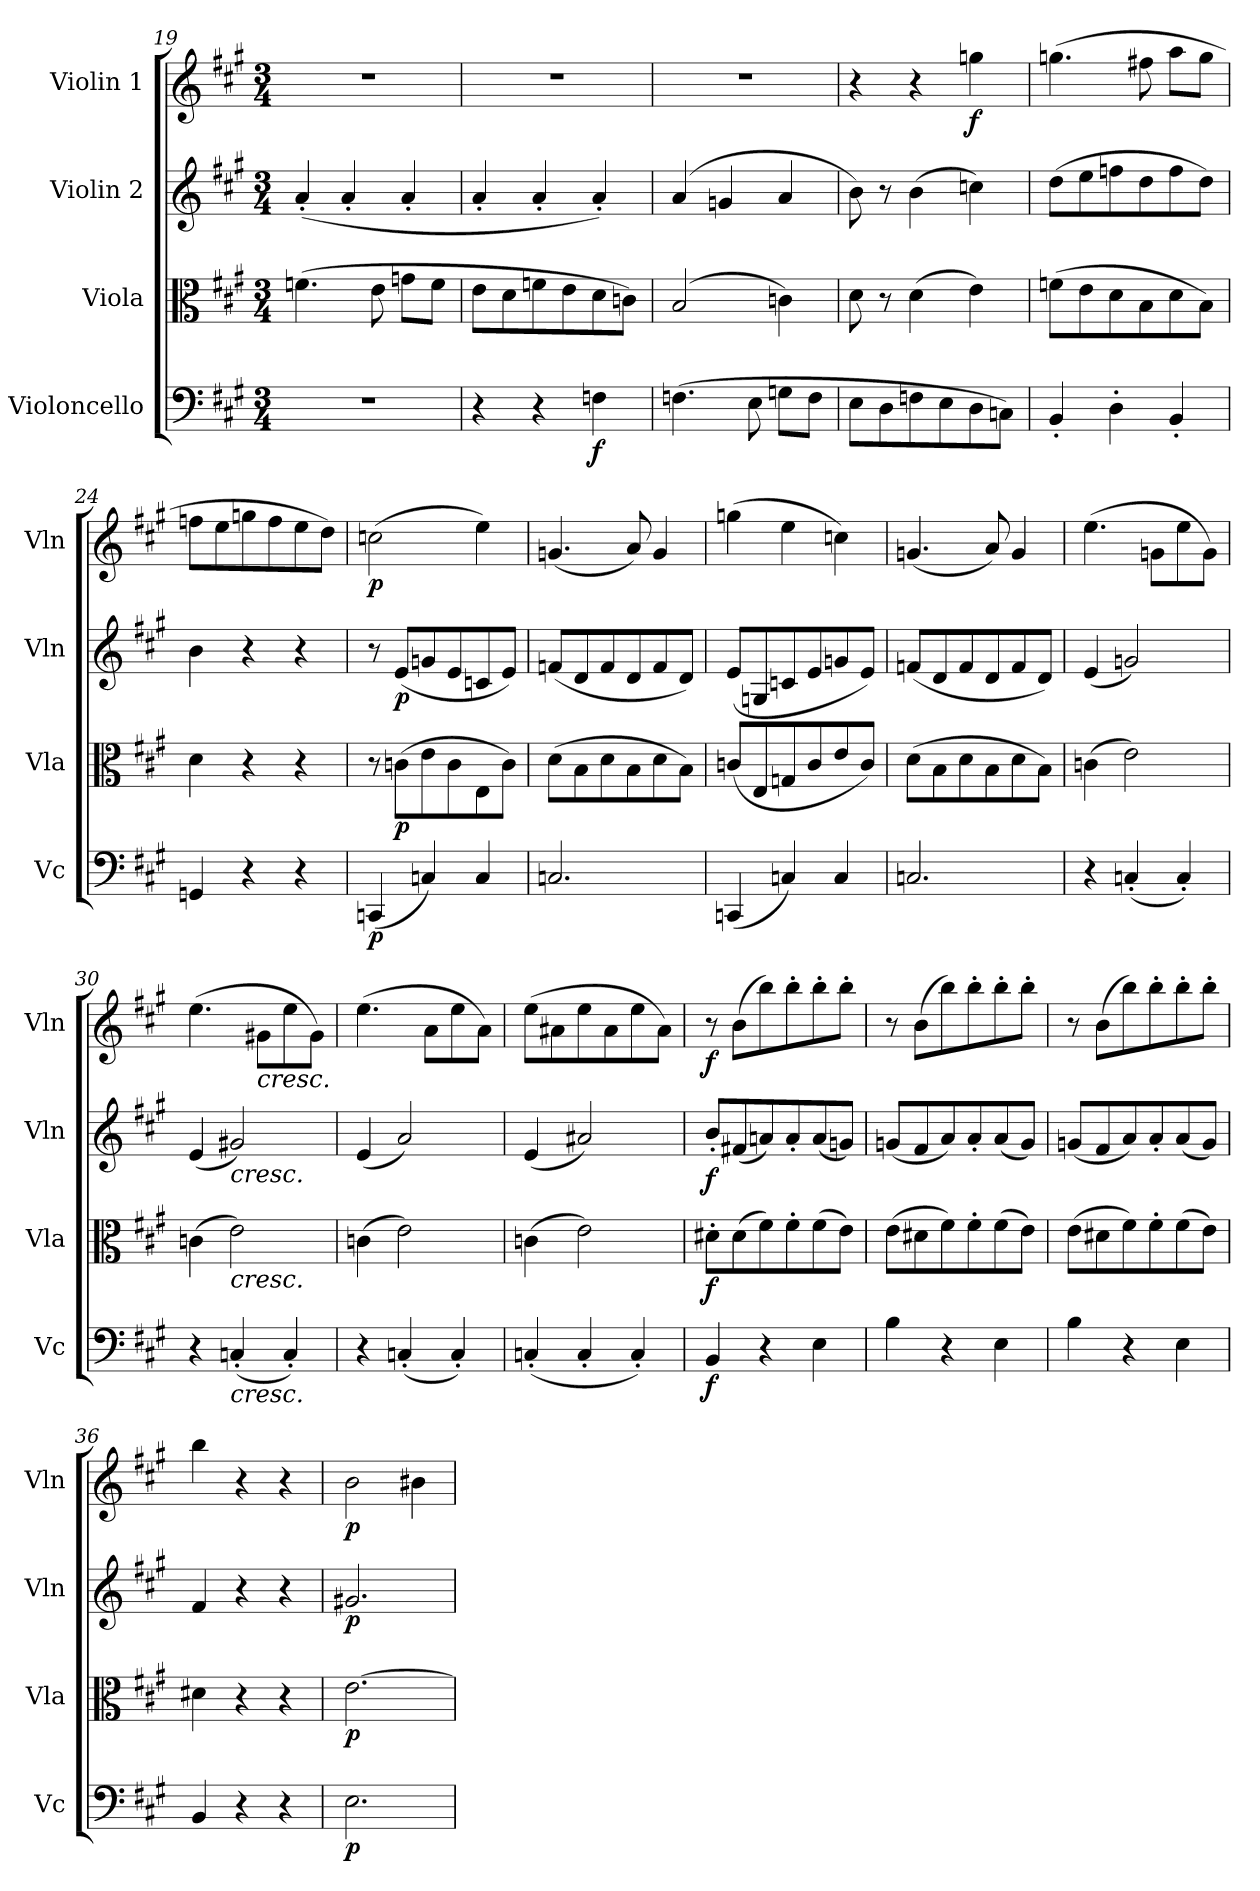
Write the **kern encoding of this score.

**kern	**dynam	**kern	**dynam	**kern	**dynam	**kern	**dynam
*part4	*part4	*part3	*part3	*part2	*part2	*part1	*part1
*staff4	*staff4	*staff3	*staff3	*staff2	*staff2	*staff1	*staff1
*I"Violoncello	*	*I"Viola	*	*I"Violin 2	*	*I"Violin 1	*
*I'Vc	*	*I'Vla	*	*I'Vln	*	*I'Vln	*
*clefF4	*	*clefC3	*	*clefG2	*	*clefG2	*
*k[f#c#g#]	*	*k[f#c#g#]	*	*k[f#c#g#]	*	*k[f#c#g#]	*
*M3/4	*	*M3/4	*	*M3/4	*	*M3/4	*
=19	=19	=19	=19	=19	=19	=19	=19
2.r	.	(>4.fn\	.	(<4a'/	.	2.r	.
.	.	.	.	4a'/	.	.	.
.	.	8e\	.	.	.	.	.
.	.	8gn\L	.	4a'/	.	.	.
.	.	8f\J	.	.	.	.	.
=20	=20	=20	=20	=20	=20	=20	=20
4r	.	8e\L	.	4a'/	.	2.r	.
.	.	8d\	.	.	.	.	.
4r	.	8fn\	.	4a'/	.	.	.
.	.	8e\	.	.	.	.	.
!	!LO:DY:b	!	!	!	!	!	!
4Fn\	f	8d\	.	4a'/)	.	.	.
.	.	8cn\J)	.	.	.	.	.
=21	=21	=21	=21	=21	=21	=21	=21
(>4.Fn\	.	(>2B/	.	(>4a/	.	2.r	.
.	.	.	.	4gn/	.	.	.
8E\	.	.	.	.	.	.	.
8Gn\L	.	4cn\)	.	4a/	.	.	.
8F\J	.	.	.	.	.	.	.
=22	=22	=22	=22	=22	=22	=22	=22
8E\L	.	8d\	.	8b\)	.	4r	.
8D\	.	8r	.	8r	.	.	.
8Fn\	.	(>4d\	.	(>4b\	.	4r	.
8E\	.	.	.	.	.	.	.
!	!	!	!	!	!	!	!LO:DY:b
8D\	.	4e\)	.	4ccn\)	.	4ggn\	f
8Cn\J)	.	.	.	.	.	.	.
!!LO:LB:g=z
=23	=23	=23	=23	=23	=23	=23	=23
4BB'/	.	(>8fn\L	.	(>8dd\L	.	(>4.ggn\	.
.	.	8e\	.	8ee\	.	.	.
4D'\	.	8d\	.	8ffn\	.	.	.
.	.	8B\	.	8dd\	.	8ff#X\	.
4BB'/	.	8d\	.	8ff\	.	8aa\L	.
.	.	8B\J)	.	8dd\J)	.	8gg\J	.
=24	=24	=24	=24	=24	=24	=24	=24
4GGn/	.	4d\	.	4b\	.	8ffn\L	.
.	.	.	.	.	.	8ee\	.
4r	.	4r	.	4r	.	8ggn\	.
.	.	.	.	.	.	8ff\	.
4r	.	4r	.	4r	.	8ee\	.
.	.	.	.	.	.	8dd\J)	.
=25	=25	=25	=25	=25	=25	=25	=25
!	!LO:DY:b	!	!	!	!	!	!LO:DY:b
(<4CCn/	p	8r	.	8r	.	(>2ccn\	p
!	!	!	!LO:DY:b	!	!LO:DY:b	!	!
.	.	(>8cn\L	p	(<8e/L	p	.	.
4Cn/)	.	8e\	.	8gn/	.	.	.
.	.	8c\	.	8e/	.	.	.
4C/	.	8E\	.	8cn/	.	4ee\)	.
.	.	8c\J)	.	8e/J)	.	.	.
=26	=26	=26	=26	=26	=26	=26	=26
2.Cn/	.	(>8d\L	.	(<8fn/L	.	(<4.gn/	.
.	.	8B\	.	8d/	.	.	.
.	.	8d\	.	8f/	.	.	.
.	.	8B\	.	8d/	.	8a/)	.
.	.	8d\	.	8f/	.	4g/	.
.	.	8B\J)	.	8d/J)	.	.	.
=27	=27	=27	=27	=27	=27	=27	=27
(<4CCn/	.	(<8cn/L	.	(<8e/L	.	(>4ggn\	.
.	.	8E/	.	8Gn/	.	.	.
4Cn/)	.	8Gn/	.	8cn/	.	4ee\	.
.	.	8c/	.	8e/	.	.	.
4C/	.	8e/	.	8gn/	.	4ccn\)	.
.	.	8c/J)	.	8e/J)	.	.	.
=28	=28	=28	=28	=28	=28	=28	=28
2.Cn/	.	(>8d\L	.	(<8fn/L	.	(<4.gn/	.
.	.	8B\	.	8d/	.	.	.
.	.	8d\	.	8f/	.	.	.
.	.	8B\	.	8d/	.	8a/)	.
.	.	8d\	.	8f/	.	4g/	.
.	.	8B\J)	.	8d/J)	.	.	.
=29	=29	=29	=29	=29	=29	=29	=29
4r	.	(>4cn\	.	(<4e/	.	(>4.ee\	.
(<4Cn'/	.	2e\)	.	2gn/)	.	.	.
.	.	.	.	.	.	8gn\L	.
4C'/)	.	.	.	.	.	8ee\	.
.	.	.	.	.	.	8g\J)	.
=30	=30	=30	=30	=30	=30	=30	=30
4r	.	(>4cn\	.	(<4e/	.	(>4.ee\	.
!	!	!	!	!LO:TX:b:i:t=cresc.	!	!	!
!	!	!LO:TX:b:i:t=cresc.	!	!	!	!	!
!LO:TX:b:i:t=cresc.	!	!	!	!	!	!	!
(<4Cn'/	.	2e\)	.	2g#X/)	.	.	.
!	!	!	!	!	!	!LO:TX:b:i:t=cresc.	!
.	.	.	.	.	.	8g#X\L	.
4C'/)	.	.	.	.	.	8ee\	.
.	.	.	.	.	.	8g#\J)	.
=31	=31	=31	=31	=31	=31	=31	=31
4r	.	(>4cn\	.	(<4e/	.	(>4.ee\	.
(<4Cn'/	.	2e\)	.	2a/)	.	.	.
.	.	.	.	.	.	8a\L	.
4C'/)	.	.	.	.	.	8ee\	.
.	.	.	.	.	.	8a\J)	.
=32	=32	=32	=32	=32	=32	=32	=32
(<4Cn'/	.	(>4cn\	.	(<4e/	.	(>8ee\L	.
.	.	.	.	.	.	8a#X\	.
4C'/	.	2e\)	.	2a#X/)	.	8ee\	.
.	.	.	.	.	.	8a#\	.
4C'/)	.	.	.	.	.	8ee\	.
.	.	.	.	.	.	8a#\J)	.
=33	=33	=33	=33	=33	=33	=33	=33
!	!LO:DY:b	!	!LO:DY:b	!	!LO:DY:b	!	!LO:DY:b
4BB/	f	8d#X'\L	f	8b'/L	f	8r	f
.	.	(>8d#\	.	(<8f#X/	.	(>8b\L	.
4r	.	8f#\)	.	8an/)	.	8bb\)	.
.	.	8f#'\	.	8a'/	.	8bb'\	.
4E\	.	(>8f#\	.	(<8a/	.	8bb'\	.
.	.	8e\J)	.	8gn/J)	.	8bb'\J	.
!!LO:LB:g=z
=34	=34	=34	=34	=34	=34	=34	=34
4B\	.	(>8e\L	.	(<8gn/L	.	8r	.
.	.	8d#X\	.	8f#/	.	(>8b\L	.
4r	.	8f#\)	.	8a/)	.	8bb\)	.
.	.	8f#'\	.	8a'/	.	8bb'\	.
4E\	.	(>8f#\	.	(<8a/	.	8bb'\	.
.	.	8e\J)	.	8g/J)	.	8bb'\J	.
=35	=35	=35	=35	=35	=35	=35	=35
4B\	.	(>8e\L	.	(<8gn/L	.	8r	.
.	.	8d#X\	.	8f#/	.	(>8b\L	.
4r	.	8f#\)	.	8a/)	.	8bb\)	.
.	.	8f#'\	.	8a'/	.	8bb'\	.
4E\	.	(>8f#\	.	(<8a/	.	8bb'\	.
.	.	8e\J)	.	8g/J)	.	8bb'\J	.
=36	=36	=36	=36	=36	=36	=36	=36
4BB/	.	4d#X\	.	4f#/	.	4bb\	.
4r	.	4r	.	4r	.	4r	.
4r	.	4r	.	4r	.	4r	.
=37	=37	=37	=37	=37	=37	=37	=37
!	!LO:DY:b	!	!LO:DY:b	!	!LO:DY:b	!	!LO:DY:b
2.E\	p	[2.e\	p	2.g#X/	p	2b\	p
.	.	.	.	.	.	4b#X\	.
=	=	=	=	=	=	=	=
*-	*-	*-	*-	*-	*-	*-	*-
